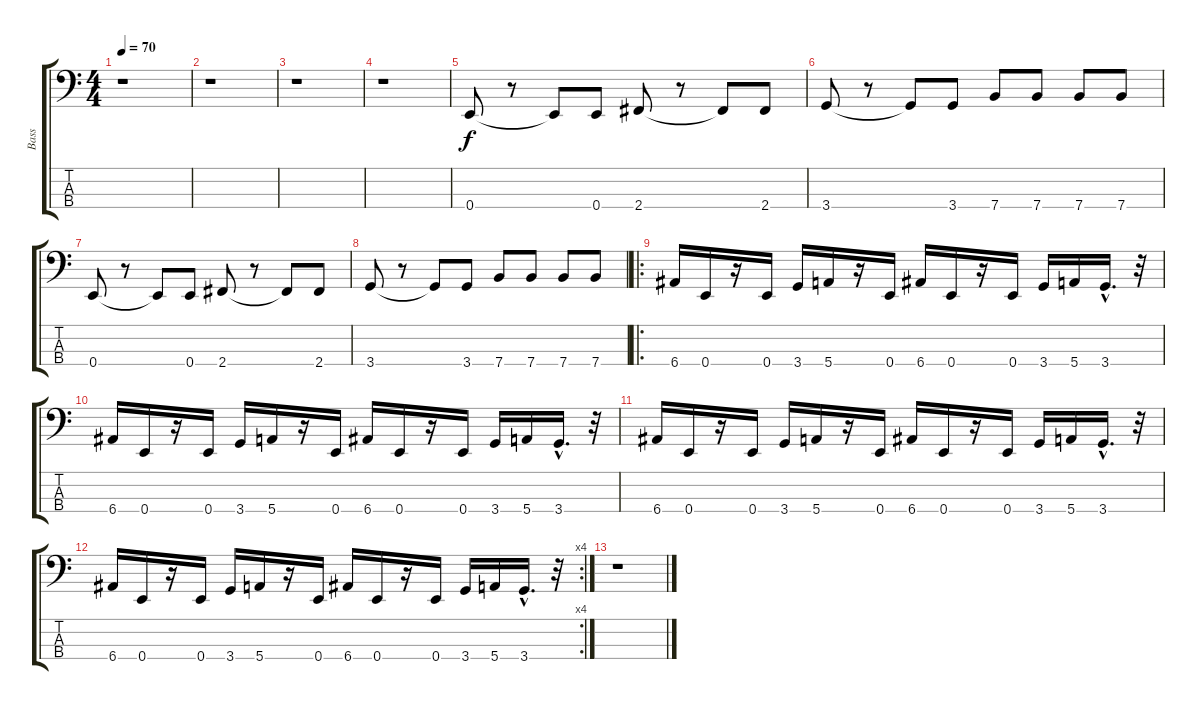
\track ("Bass" "Bass") {instrument electricbasspick}
\staff {score tabs}
\tuning (G2 D2 A1 E1) {hide}
\ts (4 4)
\tempo 70
\clef f4
\ks c
r.1{dy f} |
r.1 |
r.1 |
r.1 |
0.4.8 r.8 0.4{t}.8 0.4.8 2.4.8 r.8 2.4{t}.8 2.4.8 |
3.4.8 r.8 3.4{t}.8 3.4.8 7.4.8 7.4.8 7.4.8 7.4.8 |
0.4.8 r.8 0.4{t}.8 0.4.8 2.4.8 r.8 2.4{t}.8 2.4.8 |
3.4.8 r.8 3.4{t}.8 3.4.8 7.4.8 7.4.8 7.4.8 7.4.8 |
\ro
6.4.16 0.4.16 r.16 0.4.16 3.4.16 5.4.16 r.16 0.4.16 6.4.16 0.4.16 r.16 0.4.16 3.4.16 5.4.16 3.4{hac}.16{d} r.32 |
6.4.16 0.4.16 r.16 0.4.16 3.4.16 5.4.16 r.16 0.4.16 6.4.16 0.4.16 r.16 0.4.16 3.4.16 5.4.16 3.4{hac}.16{d} r.32 |
6.4.16 0.4.16 r.16 0.4.16 3.4.16 5.4.16 r.16 0.4.16 6.4.16 0.4.16 r.16 0.4.16 3.4.16 5.4.16 3.4{hac}.16{d} r.32 |
\rc 4
6.4.16 0.4.16 r.16 0.4.16 3.4.16 5.4.16 r.16 0.4.16 6.4.16 0.4.16 r.16 0.4.16 3.4.16 5.4.16 3.4{hac}.16{d} r.32 |
r.1
